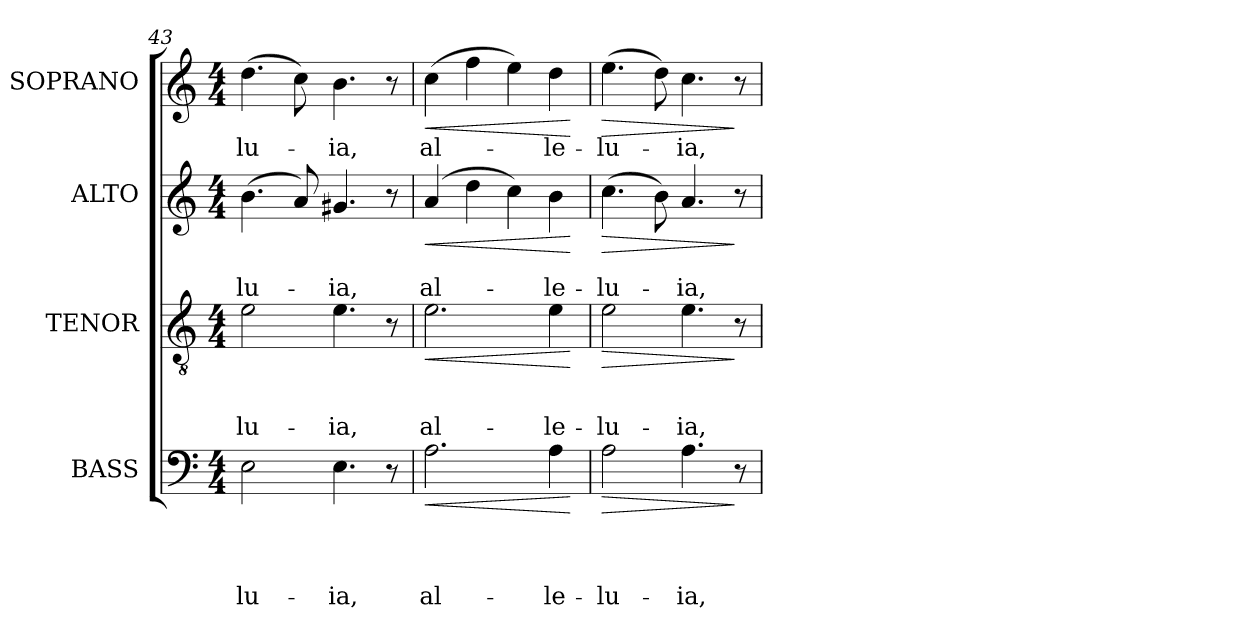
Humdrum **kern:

**kern	**text	**text	**text	**text	**dynam	**kern	**text	**text	**text	**dynam	**kern	**text	**text	**dynam	**kern	**text	**dynam
*part4	*part4	*part4	*part4	*part4	*part4	*part3	*part3	*part3	*part3	*part3	*part2	*part2	*part2	*part2	*part1	*part1	*part1
*staff4	*staff4	*staff4	*staff4	*staff4	*staff4	*staff3	*staff3	*staff3	*staff3	*staff3	*staff2	*staff2	*staff2	*staff2	*staff1	*staff1	*staff1
*I"BASS	*	*	*	*	*	*I"TENOR	*	*	*	*	*I"ALTO	*	*	*	*I"SOPRANO	*	*
*I'B.	*	*	*	*	*	*I'T.	*	*	*	*	*I'A.	*	*	*	*I'S.	*	*
*clefF4	*	*	*	*	*	*clefGv2	*	*	*	*	*clefG2	*	*	*	*clefG2	*	*
*k[]	*	*	*	*	*	*k[]	*	*	*	*	*k[]	*	*	*	*k[]	*	*
*C:	*	*	*	*	*	*C:	*	*	*	*	*C:	*	*	*	*C:	*	*
*M4/4	*	*	*	*	*	*M4/4	*	*	*	*	*M4/4	*	*	*	*M4/4	*	*
=43	=43	=43	=43	=43	=43	=43	=43	=43	=43	=43	=43	=43	=43	=43	=43	=43	=43
!	!	!	!	!LO:LY:b	!	!	!	!	!LO:LY:b	!	!	!	!LO:LY:b	!	!	!LO:LY:b	!
2E\	.	.	.	-lu-	.	2e\	.	.	-lu-	.	(>4.b\	.	-lu-	.	(>4.dd\	-lu-	.
.	.	.	.	.	.	.	.	.	.	.	8a/)	.	.	.	8cc\)	.	.
!	!	!	!	!LO:LY:b	!	!	!	!	!LO:LY:b	!	!	!	!LO:LY:b	!	!	!LO:LY:b	!
4.E\	.	.	.	-ia,	.	4.e\	.	.	-ia,	.	4.g#X/	.	-ia,	.	4.b\	-ia,	.
8r	.	.	.	.	.	8r	.	.	.	.	8r	.	.	.	8r	.	.
!!LO:LB:g=z
=44	=44	=44	=44	=44	=44	=44	=44	=44	=44	=44	=44	=44	=44	=44	=44	=44	=44
!	!	!	!	!LO:LY:b	!LO:HP:b	!	!	!	!LO:LY:b	!LO:HP:b	!	!	!LO:LY:b	!LO:HP:b	!	!LO:LY:b	!LO:HP:b
2.A\	.	.	.	al-	<	2.e\	.	.	al-	<	(4a/	.	al-	<	(>4cc\	al-	<
.	.	.	.	.	.	.	.	.	.	.	4dd\	.	.	.	4ff\	.	.
.	.	.	.	.	.	.	.	.	.	.	4cc\)	.	.	.	4ee\)	.	.
!	!	!	!	!LO:LY:b	!	!	!	!	!LO:LY:b	!	!	!	!LO:LY:b	!	!	!LO:LY:b	!
4A\	.	.	.	-le-	.	4e\	.	.	-le-	.	4b\	.	-le-	.	4dd\	-le-	.
.	.	.	.	.	[	.	.	.	.	[	.	.	.	[	.	.	[
=45	=45	=45	=45	=45	=45	=45	=45	=45	=45	=45	=45	=45	=45	=45	=45	=45	=45
!	!	!	!	!LO:LY:b	!LO:HP:b	!	!	!	!LO:LY:b	!LO:HP:b	!	!	!LO:LY:b	!LO:HP:b	!	!LO:LY:b	!LO:HP:b
2A\	.	.	.	-lu-	>	2e\	.	.	-lu-	>	(>4.cc\	.	-lu-	>	(>4.ee\	-lu-	>
.	.	.	.	.	.	.	.	.	.	.	8b\)	.	.	.	8dd\)	.	.
!	!	!	!	!LO:LY:b	!	!	!	!	!LO:LY:b	!	!	!	!LO:LY:b	!	!	!LO:LY:b	!
4.A\	.	.	.	-ia,	.	4.e\	.	.	-ia,	.	4.a/	.	-ia,	.	4.cc\	-ia,	.
8r	.	.	.	.	]	8r	.	.	.	]	8r	.	.	]	8r	.	]
=	=	=	=	=	=	=	=	=	=	=	=	=	=	=	=	=	=
*-	*-	*-	*-	*-	*-	*-	*-	*-	*-	*-	*-	*-	*-	*-	*-	*-	*-
